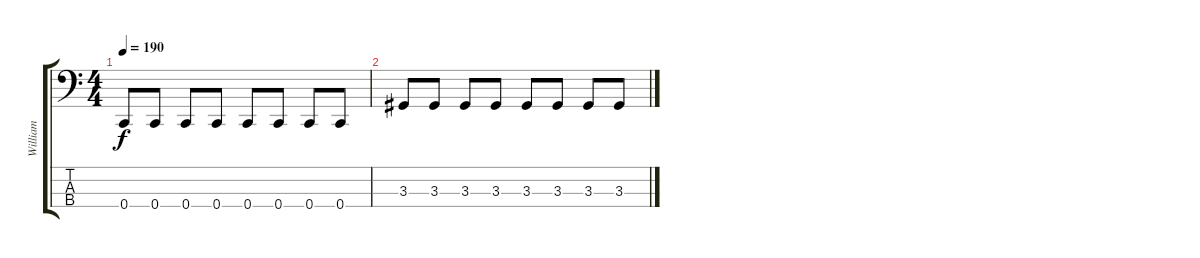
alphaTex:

\track ("William" "William") {instrument electricbassfinger}
\staff {score tabs}
\tuning (Eb2 Bb1 F1 C1) {hide}
\ts (4 4)
\tempo 190
\clef f4
\ks c
0.4.8{dy f} 0.4.8 0.4.8 0.4.8 0.4.8 0.4.8 0.4.8 0.4.8 |
3.3.8 3.3.8 3.3.8 3.3.8 3.3.8 3.3.8 3.3.8 3.3.8
